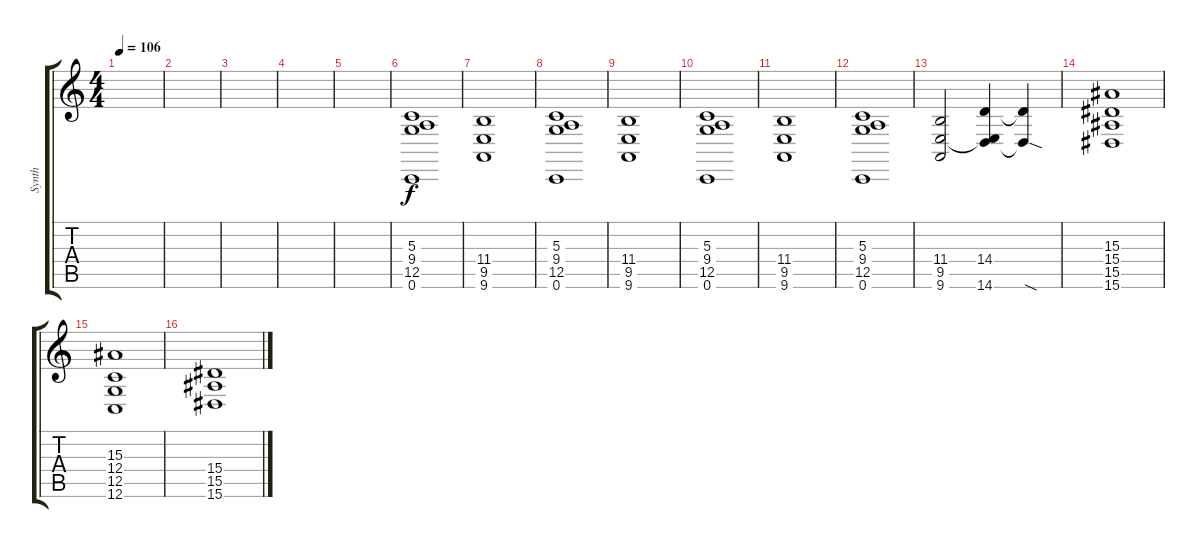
\track ("Synth" "Synth") {instrument stringensemble1}
\staff {score tabs}
\tuning (E4 C4 G3 C3 G2 C2) {hide}
\ts (4 4)
\tempo 106
\clef g2
\ks c
|
|
|
|
|
(5.3 9.4 12.5 0.6).1 |
(11.4 9.5 9.6).1 |
(5.3 9.4 12.5 0.6).1 |
(11.4 9.5 9.6).1 |
(5.3 9.4 12.5 0.6).1 |
(11.4 9.5 9.6).1 |
(5.3 9.4 12.5 0.6).1 |
(11.4 9.5 9.6).2 (14.4 9.5{t} 14.6).4 (14.4{t} 14.6{sod t}).4 |
(15.3 15.4 15.5 15.6).1 |
(15.3 12.4 12.5 12.6).1 |
(15.4 15.5 15.6).1
